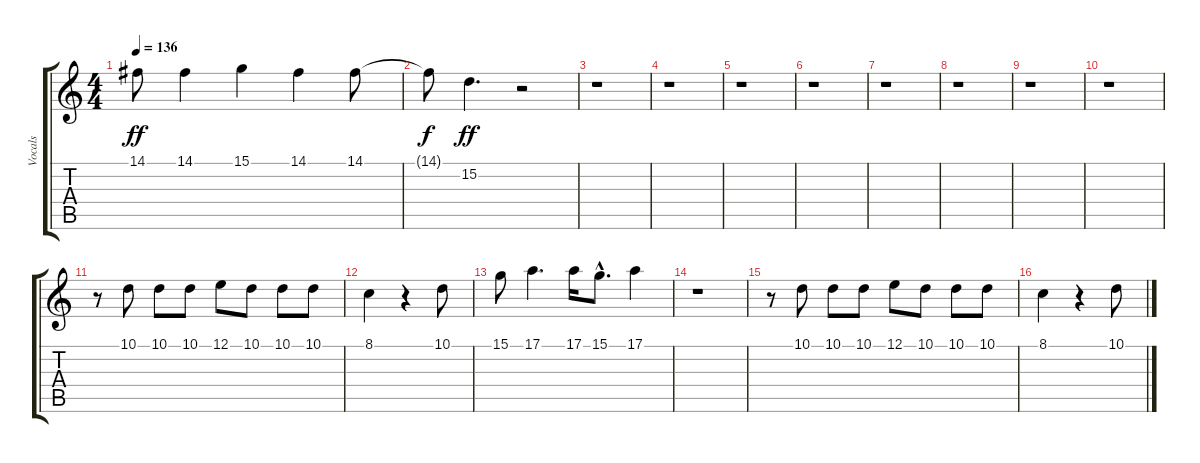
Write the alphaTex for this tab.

\track ("Vocals" "Vocals") {instrument choiraahs}
\staff {score tabs}
\tuning (E4 B3 G3 D3 A2 E2) {hide}
\ts (4 4)
\tempo 136
\clef g2
\ks c
14.1.8{dy ff instrument choiraahs} 14.1.4 15.1.4 14.1.4 14.1.8 |
14.1{t}.8{dy f} 15.2.4{d dy ff} r.2 |
r.1 |
r.1 |
r.1 |
r.1 |
r.1 |
r.1 |
r.1 |
r.1 |
r.8 10.1.8 10.1.8 10.1.8 12.1.8 10.1.8 10.1.8 10.1.8 |
8.1.4 r.4 10.1.8 |
15.1.8 17.1.4{d} 17.1.16 15.1{hac}.8{d} 17.1.4 |
r.1 |
r.8 10.1.8 10.1.8 10.1.8 12.1.8 10.1.8 10.1.8 10.1.8 |
8.1.4 r.4 10.1.8
